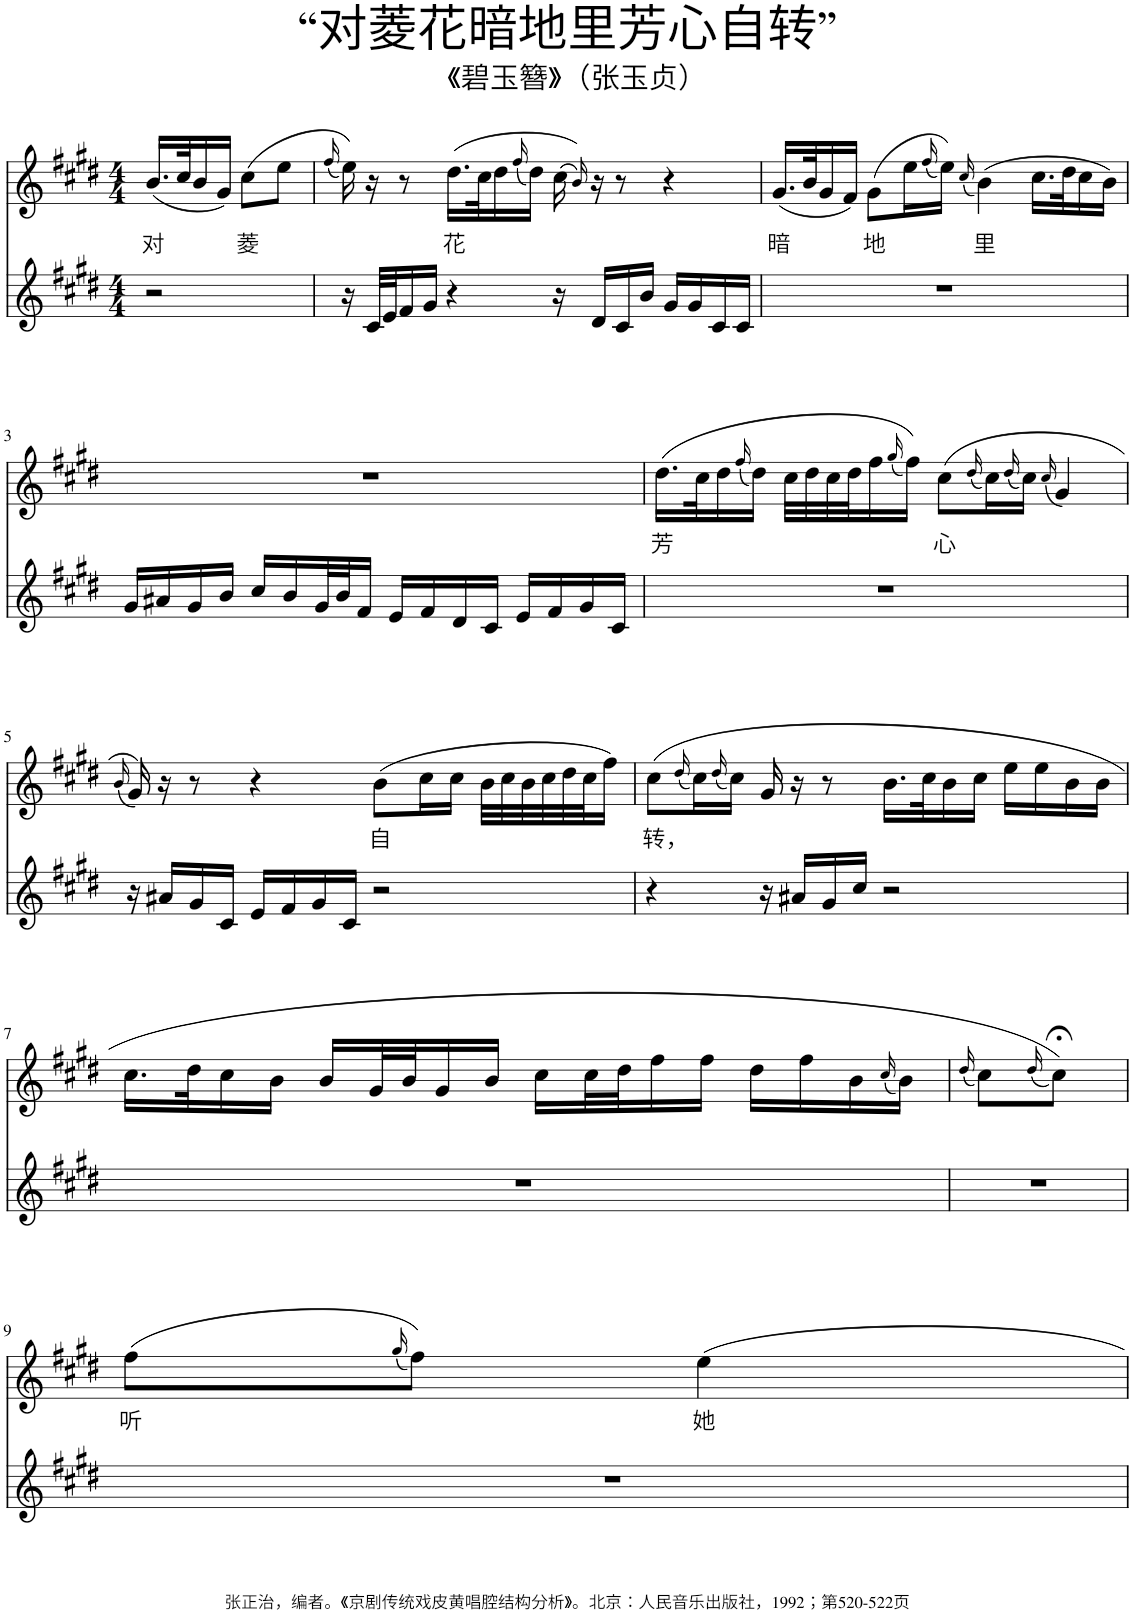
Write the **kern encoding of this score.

**kern	**kern	**text
*part2	*part1	*part1
*staff2	*staff1	*staff1
*I"Piano	*I"Piano	*
*I'Pno	*I'Pno	*
*clefG2	*clefG2	*
*k[f#c#g#d#]	*k[f#c#g#d#]	*
*M4/4	*M4/4	*
=	=	=
!	!	!LO:LY:b
2r	(16.b/LL	对
.	32cc#/K	.
.	16b/	.
.	16g#/JJ)	.
!	!	!LO:LY:b
.	(8cc#\L	菱
.	8ee\J	.
=1	=1	=1
.	(16qff#/	.
16r	16ee\))	.
32c#/LLL	16r	.
32e/J	.	.
16f#/	8r	.
16g#/JJ	.	.
!	!	!LO:LY:b
4r	(16.dd#\LL	花
.	32cc#\K	.
.	16dd#\	.
.	(16qff#/	.
.	16dd#\JJ)	.
16r	(16cc#\	.
.	16qb/))	.
16d#/LL	16r	.
16c#/	8r	.
16b/JJ	.	.
16g#/LL	4r	.
16g#/	.	.
16c#/	.	.
16c#/JJ	.	.
=2	=2	=2
!	!	!LO:LY:b
1r	(16.g#/LL	暗
.	32b/K	.
.	16g#/	.
.	16f#/JJ)	.
!	!	!LO:LY:b
.	(8g#\L	地
.	16ee\L	.
.	(16qff#/	.
.	16ee\JJ))	.
.	(16qcc#/	.
!	!	!LO:LY:b
.	(4b\)	里
.	16.cc#\LL	.
.	32dd#\K	.
.	16cc#\	.
.	16b\JJ)	.
!!LO:LB:g=z
=3	=3	=3
16g#/LL	1r	.
16a#X/	.	.
16g#/	.	.
16b/JJ	.	.
16cc#/LL	.	.
16b/	.	.
32g#/L	.	.
32b/J	.	.
16f#/JJ	.	.
16e/LL	.	.
16f#/	.	.
16d#/	.	.
16c#/JJ	.	.
16e/LL	.	.
16f#/	.	.
16g#/	.	.
16c#/JJ	.	.
=4	=4	=4
!	!	!LO:LY:b
1r	(16.dd#\LL	芳
.	32cc#\K	.
.	16dd#\	.
.	(16qff#/	.
.	16dd#\JJ)	.
.	32cc#\LLL	.
.	32dd#\	.
.	32cc#\	.
.	32dd#\J	.
.	16ff#\	.
.	(16qgg#/	.
.	16ff#\JJ))	.
!	!	!LO:LY:b
.	(8cc#\L	心
.	(16qdd#/	.
.	16cc#\L)	.
.	(16qdd#/	.
.	16cc#\JJ)	.
.	(16qcc#/	.
.	4g#/)	.
!!LO:LB:g=z
=5	=5	=5
.	(16qb/	.
16r	16g#/))	.
16a#X/LL	16r	.
16g#/	8r	.
16c#/JJ	.	.
16e/LL	4r	.
16f#/	.	.
16g#/	.	.
16c#/JJ	.	.
!	!	!LO:LY:b
2r	(8b\L	自
.	16cc#\L	.
.	16cc#\JJ	.
.	32b\LLL	.
.	32cc#\	.
.	32b\	.
.	32cc#\	.
.	32dd#\	.
.	32cc#\J	.
.	16ff#\JJ)	.
=6	=6	=6
!	!	!LO:LY:b
4r	(8cc#\L	转，
.	(16qdd#/	.
.	16cc#\L)	.
.	(16qdd#/	.
.	16cc#\JJ)	.
16r	16g#/	.
16a#X/LL	16r	.
16g#/	8r	.
16cc#/JJ	.	.
2r	16.b\LL	.
.	32cc#\K	.
.	16b\	.
.	16cc#\JJ	.
.	16ee\LL	.
.	16ee\	.
.	16b\	.
.	16b\JJ	.
!!LO:LB:g=z
=7	=7	=7
1r	16.cc#\LL	.
.	32dd#\K	.
.	16cc#\	.
.	16b\JJ	.
.	16b/LL	.
.	32g#/L	.
.	32b/J	.
.	16g#/	.
.	16b/JJ	.
.	16cc#\LL	.
.	32cc#\L	.
.	32dd#\J	.
.	16ff#\	.
.	16ff#\JJ	.
.	16dd#\LL	.
.	16ff#\	.
.	16b\	.
.	(16qcc#/	.
.	16b\JJ)	.
=8	=8	=8
.	(16qdd#/	.
1r	8cc#\L)	.
.	(16qdd#/	.
.	8cc#;<\J))	.
.	2.ryy	.
!!LO:LB:g=z
=9	=9	=9
!	!	!LO:LY:b
1r	(8ff#\L	听
.	(16qgg#/	.
.	8ff#\J))	.
!	!	!LO:LY:b
.	4ee\	她
.	2ryy	.
=	=	=
*-	*-	*-
